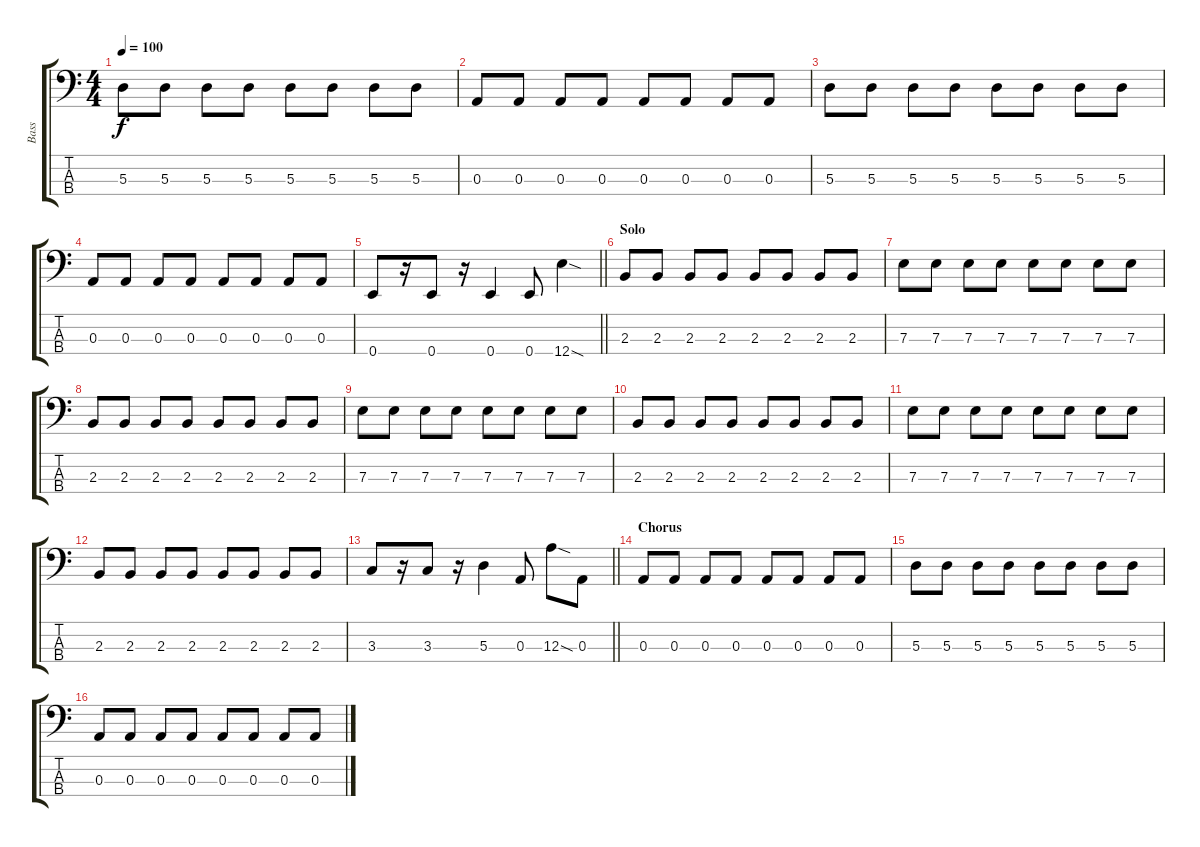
\track ("Bass" "Bass") {instrument electricbasspick}
\staff {score tabs}
\tuning (G2 D2 A1 E1) {hide}
\ts (4 4)
\tempo 100
\clef f4
\ks c
5.3.8{dy f} 5.3.8 5.3.8 5.3.8 5.3.8 5.3.8 5.3.8 5.3.8 |
0.3.8 0.3.8 0.3.8 0.3.8 0.3.8 0.3.8 0.3.8 0.3.8 |
5.3.8 5.3.8 5.3.8 5.3.8 5.3.8 5.3.8 5.3.8 5.3.8 |
0.3.8 0.3.8 0.3.8 0.3.8 0.3.8 0.3.8 0.3.8 0.3.8 |
\barLineRight lightlight
0.4.8 r.16 0.4.8 r.16 0.4.4 0.4.8 12.4{sod}.4 |
\section ("" "Solo")
2.3.8 2.3.8 2.3.8 2.3.8 2.3.8 2.3.8 2.3.8 2.3.8 |
7.3.8 7.3.8 7.3.8 7.3.8 7.3.8 7.3.8 7.3.8 7.3.8 |
2.3.8 2.3.8 2.3.8 2.3.8 2.3.8 2.3.8 2.3.8 2.3.8 |
7.3.8 7.3.8 7.3.8 7.3.8 7.3.8 7.3.8 7.3.8 7.3.8 |
2.3.8 2.3.8 2.3.8 2.3.8 2.3.8 2.3.8 2.3.8 2.3.8 |
7.3.8 7.3.8 7.3.8 7.3.8 7.3.8 7.3.8 7.3.8 7.3.8 |
2.3.8 2.3.8 2.3.8 2.3.8 2.3.8 2.3.8 2.3.8 2.3.8 |
\barLineRight lightlight
3.3.8 r.16 3.3.8 r.16 5.3.4 0.3.8 12.3{sod}.8 0.3.8 |
\section ("" "Chorus")
0.3.8 0.3.8 0.3.8 0.3.8 0.3.8 0.3.8 0.3.8 0.3.8 |
5.3.8 5.3.8 5.3.8 5.3.8 5.3.8 5.3.8 5.3.8 5.3.8 |
0.3.8 0.3.8 0.3.8 0.3.8 0.3.8 0.3.8 0.3.8 0.3.8
